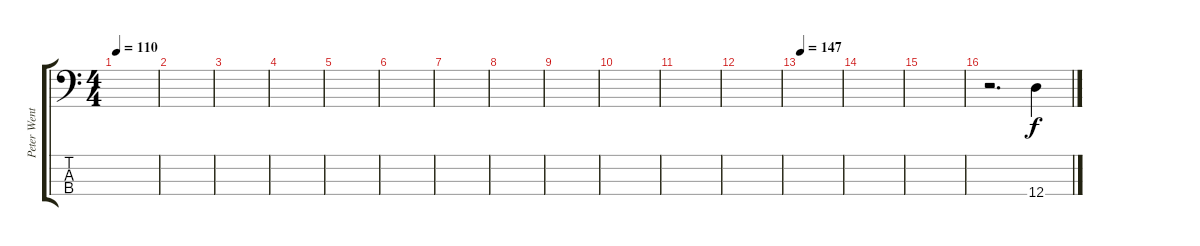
\track ("Peter Wentz (Bass)" "Peter Went") {instrument electricbasspick}
\staff {score tabs}
\tuning (G2 D2 A1 D1) {hide}
\ts (4 4)
\tempo 110
\clef f4
\ks c
|
|
|
|
|
|
|
|
|
|
|
|
\tempo 147
|
|
|
r.2{d} 12.4{sl}.4
